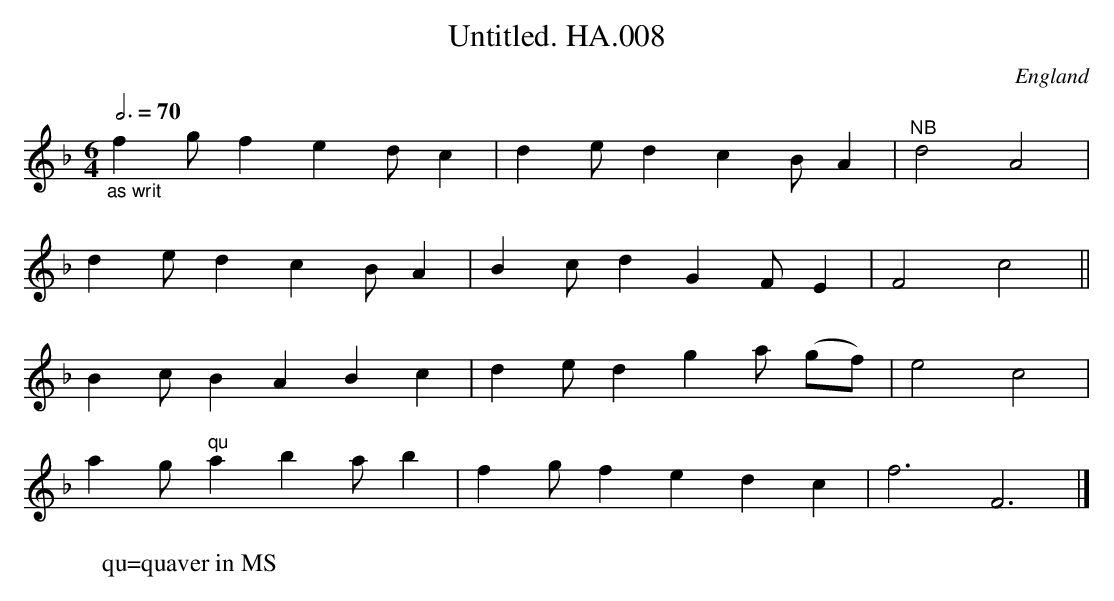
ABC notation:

X:1
T:Untitled. HA.008
L:1/8
M:6/4
O:England
Q:3/4=70
K:F
"_as writ"f2gf2 e2dc2|d2ed2 c2BA2|"^NB"d4A4|!
d2ed2 c2BA2|B2cd2 G2FE2|F4c4||!
B2cB2 A2B2c2|d2ed2 g2a (gf)|e4c4|!
a2g"^qu"a2 b2ab2|f2gf2 e2d2c2|f6F6|]
W:qu=quaver in MS
